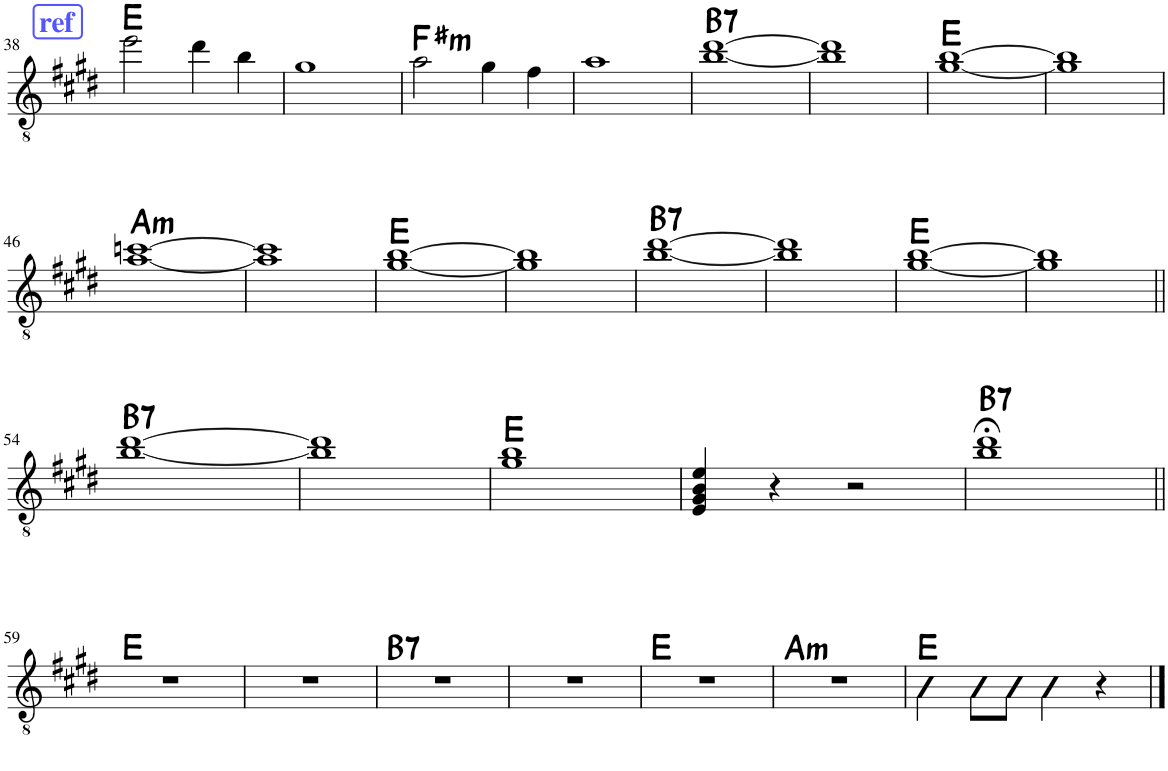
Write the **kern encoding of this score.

**kern	**harte
*part1	*part1
*staff1	*
*I"Classical Guitar	*
*I'Guit.	*
!!LO:PB:g=z
*clefGv2	*
*k[f#c#g#d#]	*
*M4/4	*
!!LO:REH:place=s1:a:B:cj:color=#5555FF:fs=14:t=ref
=38	=38
2ee\	E:maj
4dd#\	.
4b\	.
=39	=39
1g#	.
=40	=40
!	!LO:H:kt=m
2a\	F#:min
4g#\	.
4f#\	.
=41	=41
1a	.
=42	=42
!	!LO:H:kt=7
[1b [1dd#	B:7
=43	=43
1b] 1dd#]	.
=44	=44
[1g# [1b	E:maj
=45	=45
1g#] 1b]	.
!!LO:LB:g=z
=46	=46
!	!LO:H:kt=m
[1a [1ccn	A:min
=47	=47
1a] 1cc]	.
=48	=48
[1g# [1b	E:maj
=49	=49
1g#] 1b]	.
=50	=50
!	!LO:H:kt=7
[1b [1dd#	B:7
=51	=51
1b] 1dd#]	.
=52	=52
[1g# [1b	E:maj
=53	=53
1g#] 1b]	.
!!LO:LB:g=z
=54||	=54||
!	!LO:H:kt=7
[1b [1dd#	B:7
=55	=55
1b] 1dd#]	.
=56	=56
1g# 1b	E:maj
=57	=57
4E/ 4G#/ 4B/ 4e/	.
4r	.
2r	.
=58	=58
!	!LO:H:kt=7
1b;< 1dd#;<	B:7
!!LO:LB:g=z
=59||	=59||
1r	E:maj
=60	=60
1r	.
=61	=61
!	!LO:H:kt=7
1r	B:7
=62	=62
1r	.
=63	=63
1r	E:maj
=64	=64
!	!LO:H:kt=m
1r	A:min
=65	=65
4E\	E:maj
8E\L	.
8E\J	.
4E\	.
4r	.
==	==
*-	*-
